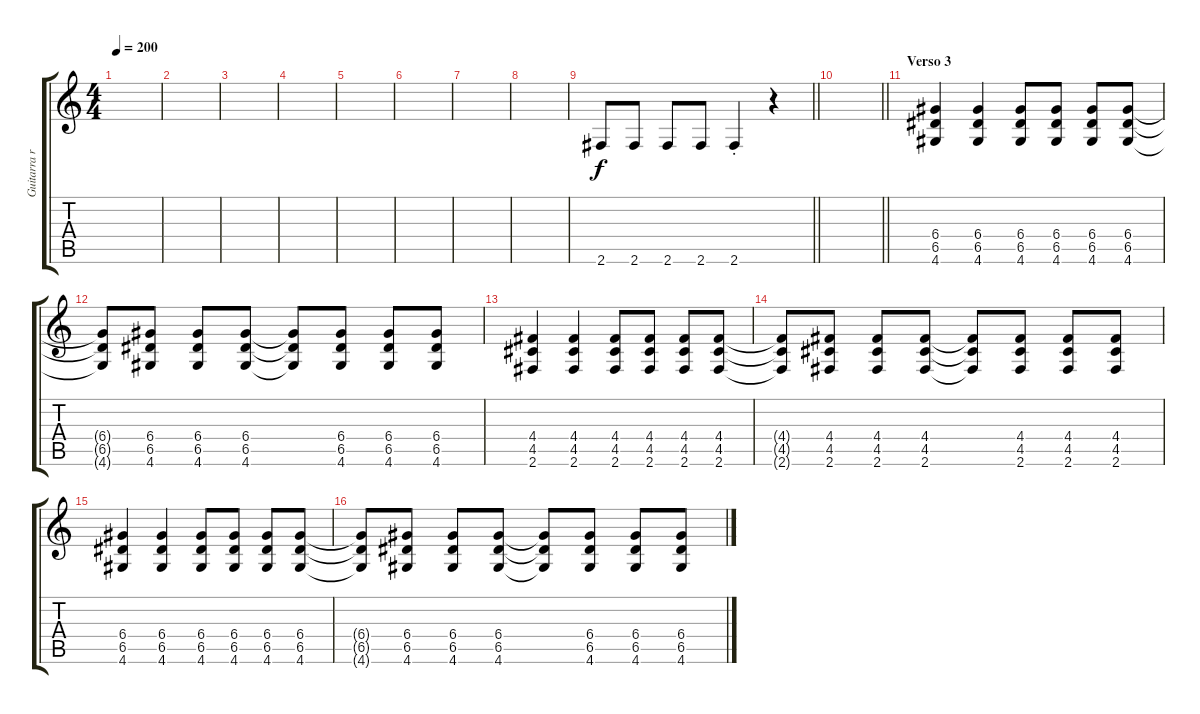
\track ("Guitarra rítmica (Linkers)" "Guitarra r") {instrument overdrivenguitar}
\staff {score tabs}
\tuning (E4 B3 G3 D3 A2 E2) {hide}
\ts (4 4)
\tempo 200
\clef g2
\ks c
|
|
|
|
|
|
|
|
\barLineRight lightlight
2.6.8 2.6.8 2.6.8 2.6.8 2.6{st}.4 r.4{instrument distortionguitar} |
\barLineRight lightlight
|
\section ("" "Verso 3")
(6.4 6.5 4.6).4{instrument distortionguitar} (6.4 6.5 4.6).4 (6.4 6.5 4.6).8 (6.4 6.5 4.6).8 (6.4 6.5 4.6).8 (6.4 6.5 4.6).8 |
(6.4{t} 6.5{t} 4.6{t}).8 (6.4 6.5 4.6).8 (6.4 6.5 4.6).8 (6.4 6.5 4.6).8 (6.4{t} 6.5{t} 4.6{t}).8 (6.4 6.5 4.6).8 (6.4 6.5 4.6).8 (6.4 6.5 4.6).8 |
(4.4 4.5 2.6).4 (4.4 4.5 2.6).4 (4.4 4.5 2.6).8 (4.4 4.5 2.6).8 (4.4 4.5 2.6).8 (4.4 4.5 2.6).8 |
(4.4{t} 4.5{t} 2.6{t}).8 (4.4 4.5 2.6).8 (4.4 4.5 2.6).8 (4.4 4.5 2.6).8 (4.4{t} 4.5{t} 2.6{t}).8 (4.4 4.5 2.6).8 (4.4 4.5 2.6).8 (4.4 4.5 2.6).8 |
(6.4 6.5 4.6).4 (6.4 6.5 4.6).4 (6.4 6.5 4.6).8 (6.4 6.5 4.6).8 (6.4 6.5 4.6).8 (6.4 6.5 4.6).8 |
(6.4{t} 6.5{t} 4.6{t}).8 (6.4 6.5 4.6).8 (6.4 6.5 4.6).8 (6.4 6.5 4.6).8 (6.4{t} 6.5{t} 4.6{t}).8 (6.4 6.5 4.6).8 (6.4 6.5 4.6).8 (6.4 6.5 4.6).8
